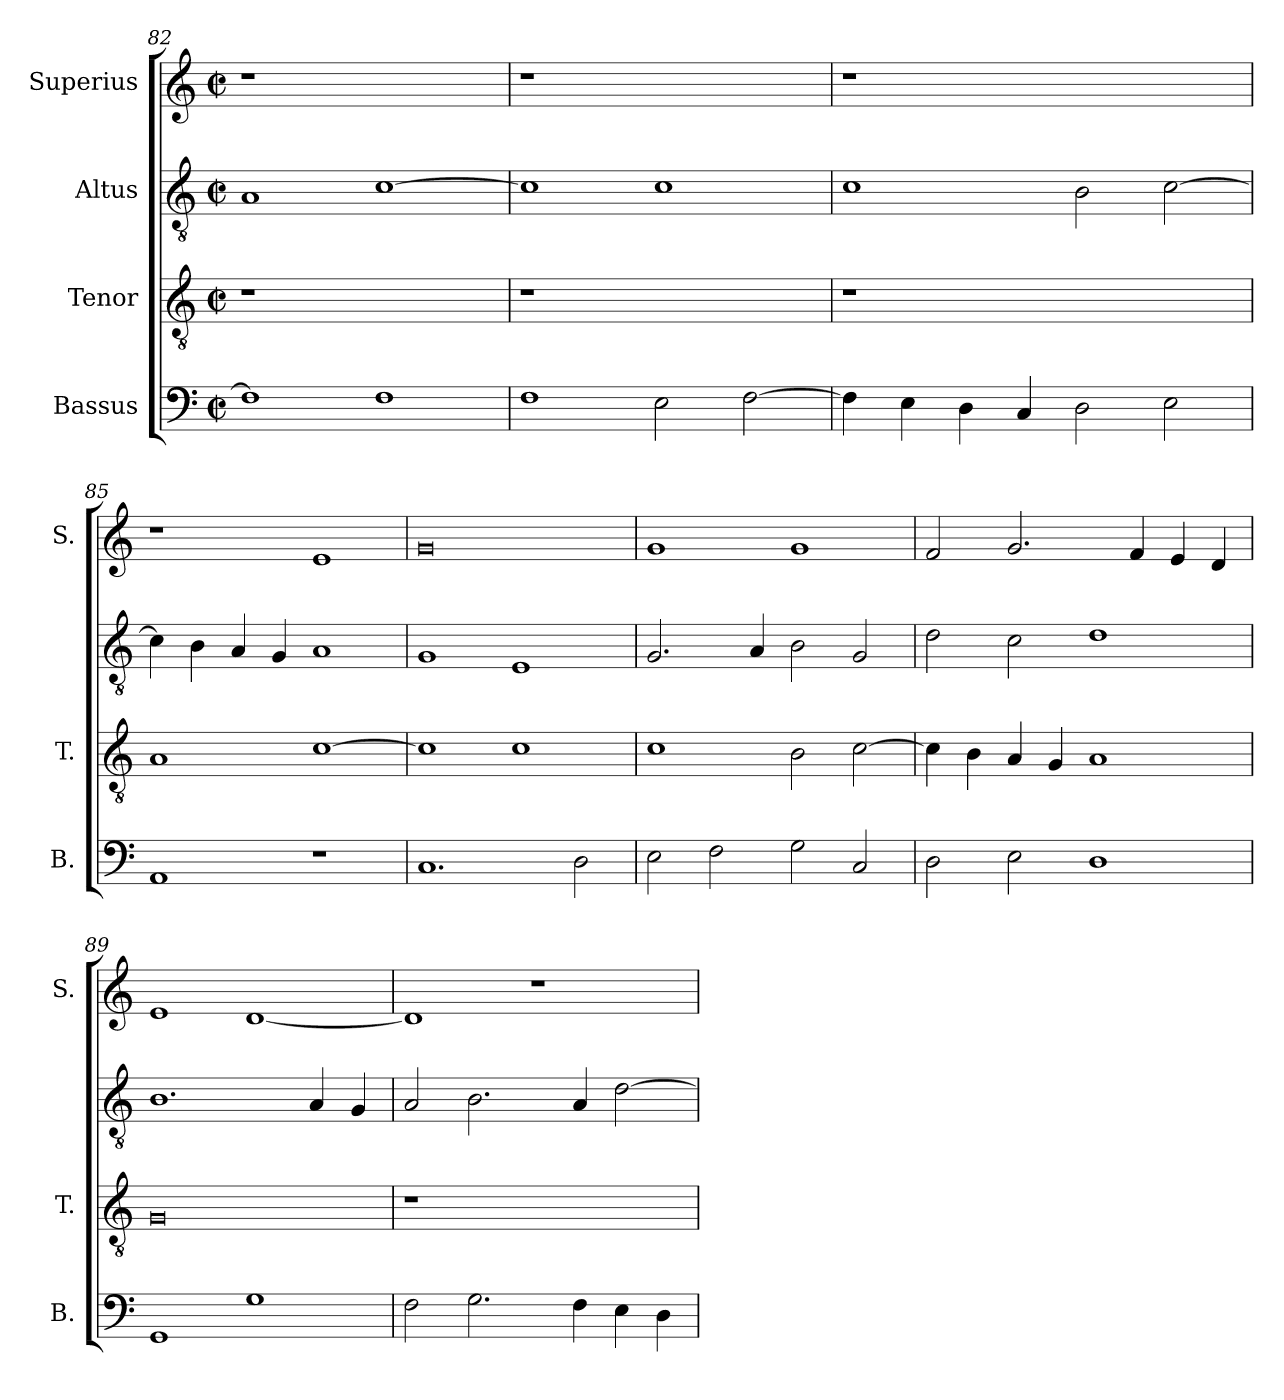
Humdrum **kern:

**kern	**kern	**kern	**kern
*part4	*part3	*part2	*part1
*staff4	*staff3	*staff2	*staff1
*I"Bassus	*I"Tenor	*I"Altus	*I"Superius
*I'B.	*I'T.	*	*I'S.
*clefF4	*clefGv2	*clefGv2	*clefG2
*	*ITrd7c12	*ITrd7c12	*
*k[]	*k[]	*k[]	*k[]
*C:	*C:	*C:	*C:
*M2/2	*M2/2	*M2/2	*M2/2
*met(c|)	*met(c|)	*met(c|)	*met(c|)
=82	=82	=82	=82
!	!LO:N:vis=1	!	!LO:N:vis=1
1Fi]	1r	1AAi	1r
1Fi	1ryy	[>1Ci	1ryy
=83	=83	=83	=83
!	!LO:N:vis=1	!	!LO:N:vis=1
1Fi	1r	1Ci]	1r
2Ei\	1ryy	1Ci	1ryy
[>2Fi\	.	.	.
=84	=84	=84	=84
!	!LO:N:vis=1	!	!LO:N:vis=1
4Fi\]	1r	1Ci	1r
4Ei\	.	.	.
4Di\	.	.	.
4Ci/	.	.	.
2Di\	1ryy	2BBi\	1ryy
2Ei\	.	[>2Ci\	.
=85	=85	=85	=85
1AAi	1AAi	4Ci\]	1r
.	.	4BBi\	.
.	.	4AAi/	.
.	.	4GGi/	.
1r	[>1Ci	1AAi	1ei
=86	=86	=86	=86
1.Ci	1Ci]	1GGi	0gi
.	1Ci	1EEi	.
2Di\	.	.	.
!!LO:PB:g=z
=87	=87	=87	=87
2Ei\	1Ci	2.GGi/	1gi
2Fi\	.	.	.
.	.	4AAi/	.
2Gi\	2BBi\	2BBi\	1gi
2Ci/	[>2Ci\	2GGi/	.
=88	=88	=88	=88
2Di\	4Ci\]	2Di\	2fi/
.	4BBi\	.	.
2Ei\	4AAi/	2Ci\	2.gi/
.	4GGi/	.	.
1Di	1AAi	1Di	.
.	.	.	4fi/
.	.	.	4ei/
.	.	.	4di/
=89	=89	=89	=89
1GGi	0GGi	1.BBi	1ei
1Gi	.	.	[<1di
.	.	4AAi/	.
.	.	4GGi/	.
=90	=90	=90	=90
!	!LO:N:vis=1	!	!
2Fi\	1r	2AAi/	1di]
2.Gi\	.	2.BBi\	.
.	1ryy	.	1r
4Fi\	.	4AAi/	.
4Ei\	.	[>2Di\	.
4Di\	.	.	.
=	=	=	=
*-	*-	*-	*-
